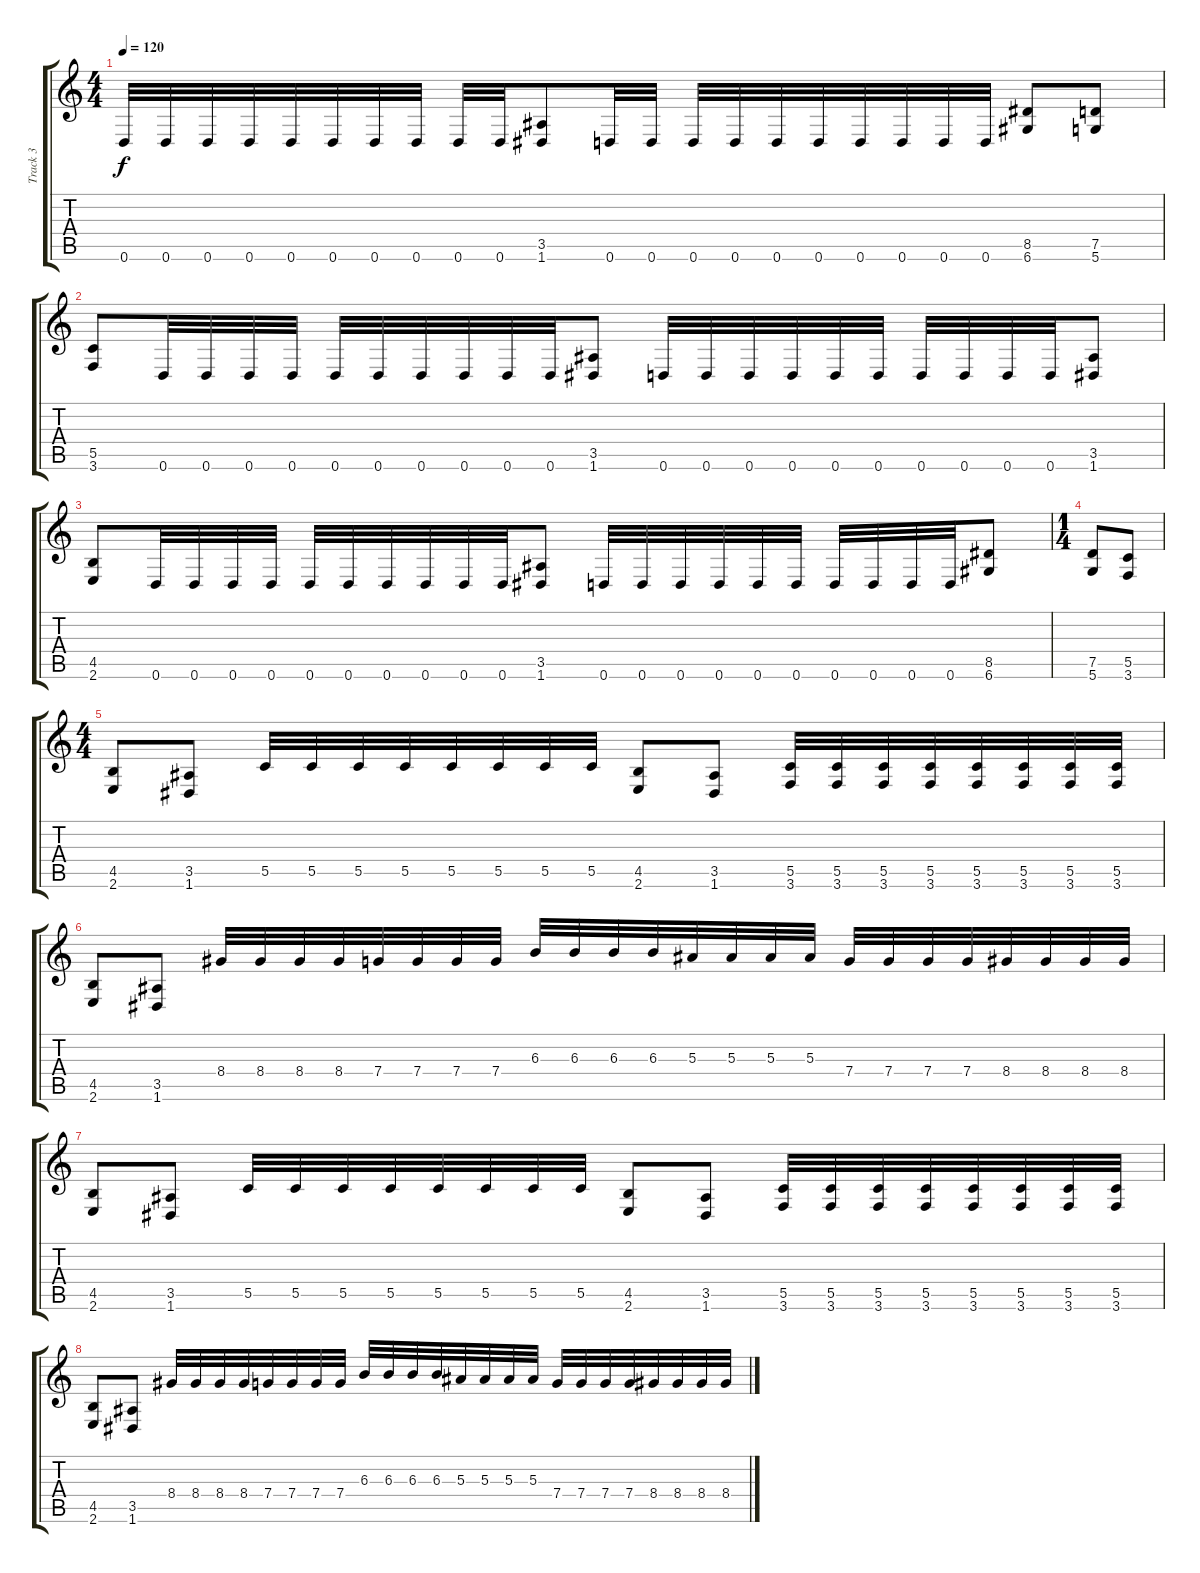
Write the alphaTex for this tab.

\track ("Track 3" "Track 3") {instrument distortionguitar}
\staff {score tabs}
\tuning (D4 A3 F3 C3 G2 D2) {hide}
\ts (4 4)
\tempo 120
\clef g2
\ks c
0.6.32{dy f} 0.6.32 0.6.32 0.6.32 0.6.32 0.6.32 0.6.32 0.6.32 0.6.32 0.6.32 (3.5 1.6).8 0.6.32 0.6.32 0.6.32 0.6.32 0.6.32 0.6.32 0.6.32 0.6.32 0.6.32 0.6.32 (8.5 6.6).8 (7.5 5.6).8 |
(5.5 3.6).8 0.6.32 0.6.32 0.6.32 0.6.32 0.6.32 0.6.32 0.6.32 0.6.32 0.6.32 0.6.32 (3.5 1.6).8 0.6.32 0.6.32 0.6.32 0.6.32 0.6.32 0.6.32 0.6.32 0.6.32 0.6.32 0.6.32 (3.5 1.6).8 |
(4.5 2.6).8 0.6.32 0.6.32 0.6.32 0.6.32 0.6.32 0.6.32 0.6.32 0.6.32 0.6.32 0.6.32 (3.5 1.6).8 0.6.32 0.6.32 0.6.32 0.6.32 0.6.32 0.6.32 0.6.32 0.6.32 0.6.32 0.6.32 (8.5 6.6).8 |
\ts (1 4)
(7.5 5.6).8 (5.5 3.6).8 |
\ts (4 4)
(4.5 2.6).8 (3.5 1.6).8 5.5.32 5.5.32 5.5.32 5.5.32 5.5.32 5.5.32 5.5.32 5.5.32 (4.5 2.6).8 (3.5 1.6).8 (5.5 3.6).32 (5.5 3.6).32 (5.5 3.6).32 (5.5 3.6).32 (5.5 3.6).32 (5.5 3.6).32 (5.5 3.6).32 (5.5 3.6).32 |
(4.5 2.6).8 (3.5 1.6).8 8.4.32 8.4.32 8.4.32 8.4.32 7.4.32 7.4.32 7.4.32 7.4.32 6.3.32 6.3.32 6.3.32 6.3.32 5.3.32 5.3.32 5.3.32 5.3.32 7.4.32 7.4.32 7.4.32 7.4.32 8.4.32 8.4.32 8.4.32 8.4.32 |
(4.5 2.6).8 (3.5 1.6).8 5.5.32 5.5.32 5.5.32 5.5.32 5.5.32 5.5.32 5.5.32 5.5.32 (4.5 2.6).8 (3.5 1.6).8 (5.5 3.6).32 (5.5 3.6).32 (5.5 3.6).32 (5.5 3.6).32 (5.5 3.6).32 (5.5 3.6).32 (5.5 3.6).32 (5.5 3.6).32 |
(4.5 2.6).8 (3.5 1.6).8 8.4.32 8.4.32 8.4.32 8.4.32 7.4.32 7.4.32 7.4.32 7.4.32 6.3.32 6.3.32 6.3.32 6.3.32 5.3.32 5.3.32 5.3.32 5.3.32 7.4.32 7.4.32 7.4.32 7.4.32 8.4.32 8.4.32 8.4.32 8.4.32
